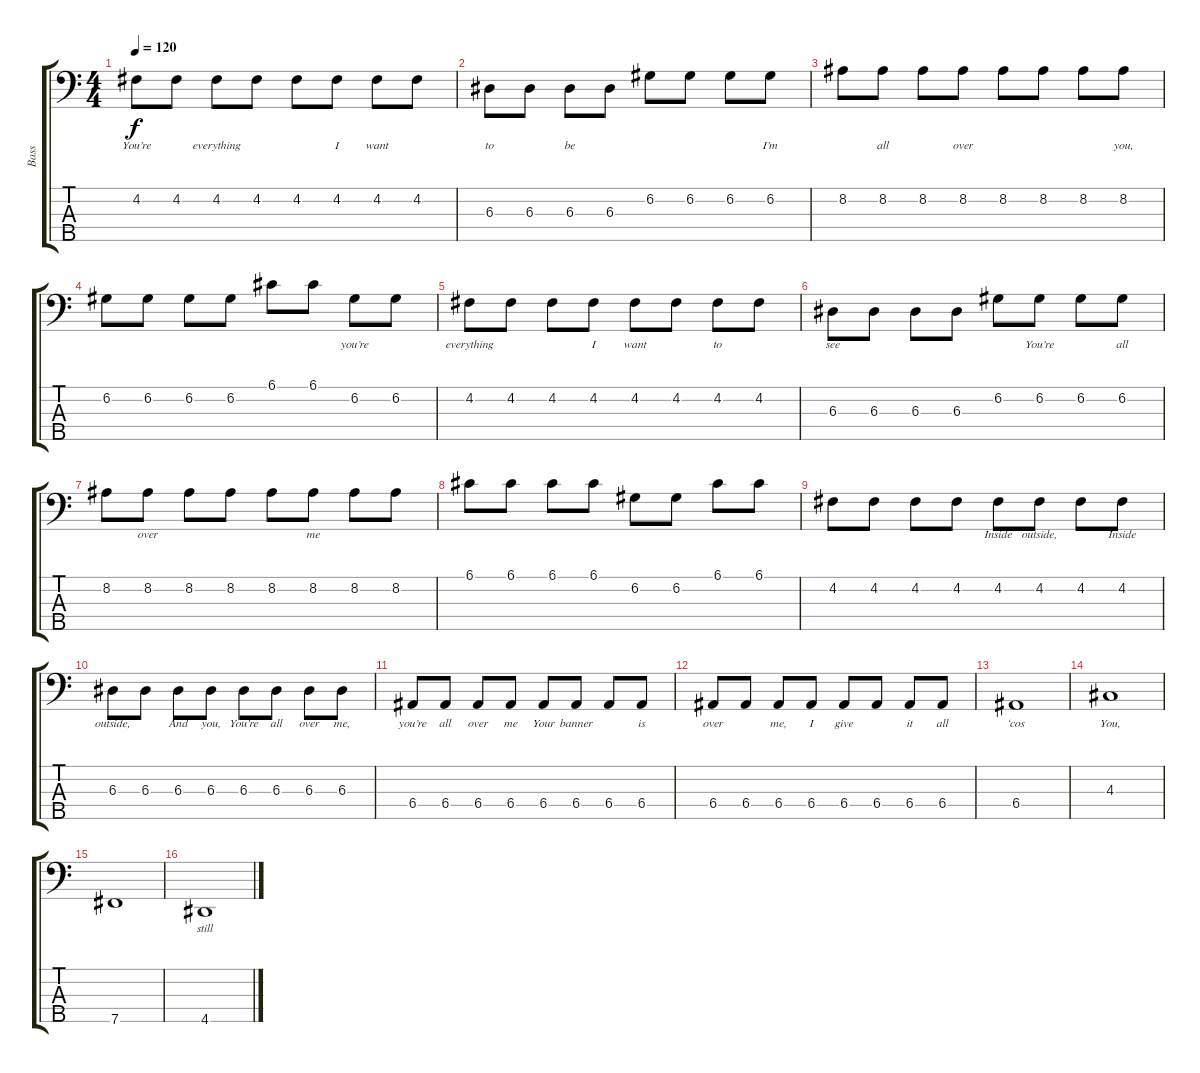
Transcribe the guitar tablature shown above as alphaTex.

\track ("Bass" "Bass") {instrument electricbassfinger}
\staff {score tabs}
\tuning (G2 D2 A1 E1 B0) {hide}
\ts (4 4)
\tempo 120
\clef f4
\ks c
4.2.8{lyrics (0 "You’re") lyrics (1 "") lyrics (2 "") lyrics (3 "") lyrics (4 "") dy f} 4.2.8{lyrics (0 "") lyrics (1 "") lyrics (2 "") lyrics (3 "") lyrics (4 "")} 4.2.8{lyrics (0 "everything") lyrics (1 "") lyrics (2 "") lyrics (3 "") lyrics (4 "")} 4.2.8{lyrics (0 "") lyrics (1 "") lyrics (2 "") lyrics (3 "") lyrics (4 "")} 4.2.8{lyrics (0 "") lyrics (1 "") lyrics (2 "") lyrics (3 "") lyrics (4 "")} 4.2.8{lyrics (0 "I") lyrics (1 "") lyrics (2 "") lyrics (3 "") lyrics (4 "")} 4.2.8{lyrics (0 "want") lyrics (1 "") lyrics (2 "") lyrics (3 "") lyrics (4 "")} 4.2.8{lyrics (0 "") lyrics (1 "") lyrics (2 "") lyrics (3 "") lyrics (4 "")} |
6.3.8{lyrics (0 "to") lyrics (1 "") lyrics (2 "") lyrics (3 "") lyrics (4 "")} 6.3.8{lyrics (0 "") lyrics (1 "") lyrics (2 "") lyrics (3 "") lyrics (4 "")} 6.3.8{lyrics (0 "be") lyrics (1 "") lyrics (2 "") lyrics (3 "") lyrics (4 "")} 6.3.8{lyrics (0 "") lyrics (1 "") lyrics (2 "") lyrics (3 "") lyrics (4 "")} 6.2.8{lyrics (0 "") lyrics (1 "") lyrics (2 "") lyrics (3 "") lyrics (4 "")} 6.2.8{lyrics (0 "") lyrics (1 "") lyrics (2 "") lyrics (3 "") lyrics (4 "")} 6.2.8{lyrics (0 "") lyrics (1 "") lyrics (2 "") lyrics (3 "") lyrics (4 "")} 6.2.8{lyrics (0 "I’m") lyrics (1 "") lyrics (2 "") lyrics (3 "") lyrics (4 "")} |
8.2.8{lyrics (0 "") lyrics (1 "") lyrics (2 "") lyrics (3 "") lyrics (4 "")} 8.2.8{lyrics (0 "all") lyrics (1 "") lyrics (2 "") lyrics (3 "") lyrics (4 "")} 8.2.8{lyrics (0 "") lyrics (1 "") lyrics (2 "") lyrics (3 "") lyrics (4 "")} 8.2.8{lyrics (0 "over") lyrics (1 "") lyrics (2 "") lyrics (3 "") lyrics (4 "")} 8.2.8{lyrics (0 "") lyrics (1 "") lyrics (2 "") lyrics (3 "") lyrics (4 "")} 8.2.8{lyrics (0 "") lyrics (1 "") lyrics (2 "") lyrics (3 "") lyrics (4 "")} 8.2.8{lyrics (0 "") lyrics (1 "") lyrics (2 "") lyrics (3 "") lyrics (4 "")} 8.2.8{lyrics (0 "you,") lyrics (1 "") lyrics (2 "") lyrics (3 "") lyrics (4 "")} |
6.2.8{lyrics (0 "") lyrics (1 "") lyrics (2 "") lyrics (3 "") lyrics (4 "")} 6.2.8{lyrics (0 "") lyrics (1 "") lyrics (2 "") lyrics (3 "") lyrics (4 "")} 6.2.8{lyrics (0 "") lyrics (1 "") lyrics (2 "") lyrics (3 "") lyrics (4 "")} 6.2.8{lyrics (0 "") lyrics (1 "") lyrics (2 "") lyrics (3 "") lyrics (4 "")} 6.1.8{lyrics (0 "") lyrics (1 "") lyrics (2 "") lyrics (3 "") lyrics (4 "")} 6.1.8{lyrics (0 "") lyrics (1 "") lyrics (2 "") lyrics (3 "") lyrics (4 "")} 6.2.8{lyrics (0 "you’re") lyrics (1 "") lyrics (2 "") lyrics (3 "") lyrics (4 "")} 6.2.8{lyrics (0 "") lyrics (1 "") lyrics (2 "") lyrics (3 "") lyrics (4 "")} |
4.2.8{lyrics (0 "everything") lyrics (1 "") lyrics (2 "") lyrics (3 "") lyrics (4 "")} 4.2.8{lyrics (0 "") lyrics (1 "") lyrics (2 "") lyrics (3 "") lyrics (4 "")} 4.2.8{lyrics (0 "") lyrics (1 "") lyrics (2 "") lyrics (3 "") lyrics (4 "")} 4.2.8{lyrics (0 "I") lyrics (1 "") lyrics (2 "") lyrics (3 "") lyrics (4 "")} 4.2.8{lyrics (0 "want") lyrics (1 "") lyrics (2 "") lyrics (3 "") lyrics (4 "")} 4.2.8{lyrics (0 "") lyrics (1 "") lyrics (2 "") lyrics (3 "") lyrics (4 "")} 4.2.8{lyrics (0 "to") lyrics (1 "") lyrics (2 "") lyrics (3 "") lyrics (4 "")} 4.2.8{lyrics (0 "") lyrics (1 "") lyrics (2 "") lyrics (3 "") lyrics (4 "")} |
6.3.8{lyrics (0 "see") lyrics (1 "") lyrics (2 "") lyrics (3 "") lyrics (4 "")} 6.3.8{lyrics (0 "") lyrics (1 "") lyrics (2 "") lyrics (3 "") lyrics (4 "")} 6.3.8{lyrics (0 "") lyrics (1 "") lyrics (2 "") lyrics (3 "") lyrics (4 "")} 6.3.8{lyrics (0 "") lyrics (1 "") lyrics (2 "") lyrics (3 "") lyrics (4 "")} 6.2.8{lyrics (0 "") lyrics (1 "") lyrics (2 "") lyrics (3 "") lyrics (4 "")} 6.2.8{lyrics (0 "You’re") lyrics (1 "") lyrics (2 "") lyrics (3 "") lyrics (4 "")} 6.2.8{lyrics (0 "") lyrics (1 "") lyrics (2 "") lyrics (3 "") lyrics (4 "")} 6.2.8{lyrics (0 "all") lyrics (1 "") lyrics (2 "") lyrics (3 "") lyrics (4 "")} |
8.2.8{lyrics (0 "") lyrics (1 "") lyrics (2 "") lyrics (3 "") lyrics (4 "")} 8.2.8{lyrics (0 "over") lyrics (1 "") lyrics (2 "") lyrics (3 "") lyrics (4 "")} 8.2.8{lyrics (0 "") lyrics (1 "") lyrics (2 "") lyrics (3 "") lyrics (4 "")} 8.2.8{lyrics (0 "") lyrics (1 "") lyrics (2 "") lyrics (3 "") lyrics (4 "")} 8.2.8{lyrics (0 "") lyrics (1 "") lyrics (2 "") lyrics (3 "") lyrics (4 "")} 8.2.8{lyrics (0 "me") lyrics (1 "") lyrics (2 "") lyrics (3 "") lyrics (4 "")} 8.2.8{lyrics (0 "") lyrics (1 "") lyrics (2 "") lyrics (3 "") lyrics (4 "")} 8.2.8{lyrics (0 "") lyrics (1 "") lyrics (2 "") lyrics (3 "") lyrics (4 "")} |
6.1.8{lyrics (0 "") lyrics (1 "") lyrics (2 "") lyrics (3 "") lyrics (4 "")} 6.1.8{lyrics (0 "") lyrics (1 "") lyrics (2 "") lyrics (3 "") lyrics (4 "")} 6.1.8{lyrics (0 "") lyrics (1 "") lyrics (2 "") lyrics (3 "") lyrics (4 "")} 6.1.8{lyrics (0 "") lyrics (1 "") lyrics (2 "") lyrics (3 "") lyrics (4 "")} 6.2.8{lyrics (0 "") lyrics (1 "") lyrics (2 "") lyrics (3 "") lyrics (4 "")} 6.2.8{lyrics (0 "") lyrics (1 "") lyrics (2 "") lyrics (3 "") lyrics (4 "")} 6.1.8{lyrics (0 "") lyrics (1 "") lyrics (2 "") lyrics (3 "") lyrics (4 "")} 6.1.8{lyrics (0 "") lyrics (1 "") lyrics (2 "") lyrics (3 "") lyrics (4 "")} |
4.2.8{lyrics (0 "") lyrics (1 "") lyrics (2 "") lyrics (3 "") lyrics (4 "")} 4.2.8{lyrics (0 "") lyrics (1 "") lyrics (2 "") lyrics (3 "") lyrics (4 "")} 4.2.8{lyrics (0 "") lyrics (1 "") lyrics (2 "") lyrics (3 "") lyrics (4 "")} 4.2.8{lyrics (0 "") lyrics (1 "") lyrics (2 "") lyrics (3 "") lyrics (4 "")} 4.2.8{lyrics (0 "Inside") lyrics (1 "") lyrics (2 "") lyrics (3 "") lyrics (4 "")} 4.2.8{lyrics (0 "outside,") lyrics (1 "") lyrics (2 "") lyrics (3 "") lyrics (4 "")} 4.2.8{lyrics (0 "") lyrics (1 "") lyrics (2 "") lyrics (3 "") lyrics (4 "")} 4.2.8{lyrics (0 "Inside") lyrics (1 "") lyrics (2 "") lyrics (3 "") lyrics (4 "")} |
6.3.8{lyrics (0 "outside,") lyrics (1 "") lyrics (2 "") lyrics (3 "") lyrics (4 "")} 6.3.8{lyrics (0 "") lyrics (1 "") lyrics (2 "") lyrics (3 "") lyrics (4 "")} 6.3.8{lyrics (0 "And") lyrics (1 "") lyrics (2 "") lyrics (3 "") lyrics (4 "")} 6.3.8{lyrics (0 "you,") lyrics (1 "") lyrics (2 "") lyrics (3 "") lyrics (4 "")} 6.3.8{lyrics (0 "You’re") lyrics (1 "") lyrics (2 "") lyrics (3 "") lyrics (4 "")} 6.3.8{lyrics (0 "all") lyrics (1 "") lyrics (2 "") lyrics (3 "") lyrics (4 "")} 6.3.8{lyrics (0 "over") lyrics (1 "") lyrics (2 "") lyrics (3 "") lyrics (4 "")} 6.3.8{lyrics (0 "me,") lyrics (1 "") lyrics (2 "") lyrics (3 "") lyrics (4 "")} |
6.4.8{lyrics (0 "you’re") lyrics (1 "") lyrics (2 "") lyrics (3 "") lyrics (4 "")} 6.4.8{lyrics (0 "all") lyrics (1 "") lyrics (2 "") lyrics (3 "") lyrics (4 "")} 6.4.8{lyrics (0 "over") lyrics (1 "") lyrics (2 "") lyrics (3 "") lyrics (4 "")} 6.4.8{lyrics (0 "me") lyrics (1 "") lyrics (2 "") lyrics (3 "") lyrics (4 "")} 6.4.8{lyrics (0 "Your") lyrics (1 "") lyrics (2 "") lyrics (3 "") lyrics (4 "")} 6.4.8{lyrics (0 "banner") lyrics (1 "") lyrics (2 "") lyrics (3 "") lyrics (4 "")} 6.4.8{lyrics (0 "") lyrics (1 "") lyrics (2 "") lyrics (3 "") lyrics (4 "")} 6.4.8{lyrics (0 "is") lyrics (1 "") lyrics (2 "") lyrics (3 "") lyrics (4 "")} |
6.4.8{lyrics (0 "over") lyrics (1 "") lyrics (2 "") lyrics (3 "") lyrics (4 "")} 6.4.8{lyrics (0 "") lyrics (1 "") lyrics (2 "") lyrics (3 "") lyrics (4 "")} 6.4.8{lyrics (0 "me,") lyrics (1 "") lyrics (2 "") lyrics (3 "") lyrics (4 "")} 6.4.8{lyrics (0 "I") lyrics (1 "") lyrics (2 "") lyrics (3 "") lyrics (4 "")} 6.4.8{lyrics (0 "give") lyrics (1 "") lyrics (2 "") lyrics (3 "") lyrics (4 "")} 6.4.8{lyrics (0 "") lyrics (1 "") lyrics (2 "") lyrics (3 "") lyrics (4 "")} 6.4.8{lyrics (0 "it") lyrics (1 "") lyrics (2 "") lyrics (3 "") lyrics (4 "")} 6.4.8{lyrics (0 "all") lyrics (1 "") lyrics (2 "") lyrics (3 "") lyrics (4 "")} |
6.4.1{lyrics (0 "‘cos") lyrics (1 "") lyrics (2 "") lyrics (3 "") lyrics (4 "")} |
4.3.1{lyrics (0 "You,") lyrics (1 "") lyrics (2 "") lyrics (3 "") lyrics (4 "")} |
7.5.1{lyrics (0 "") lyrics (1 "") lyrics (2 "") lyrics (3 "") lyrics (4 "")} |
4.5.1{lyrics (0 "still") lyrics (1 "") lyrics (2 "") lyrics (3 "") lyrics (4 "")}
